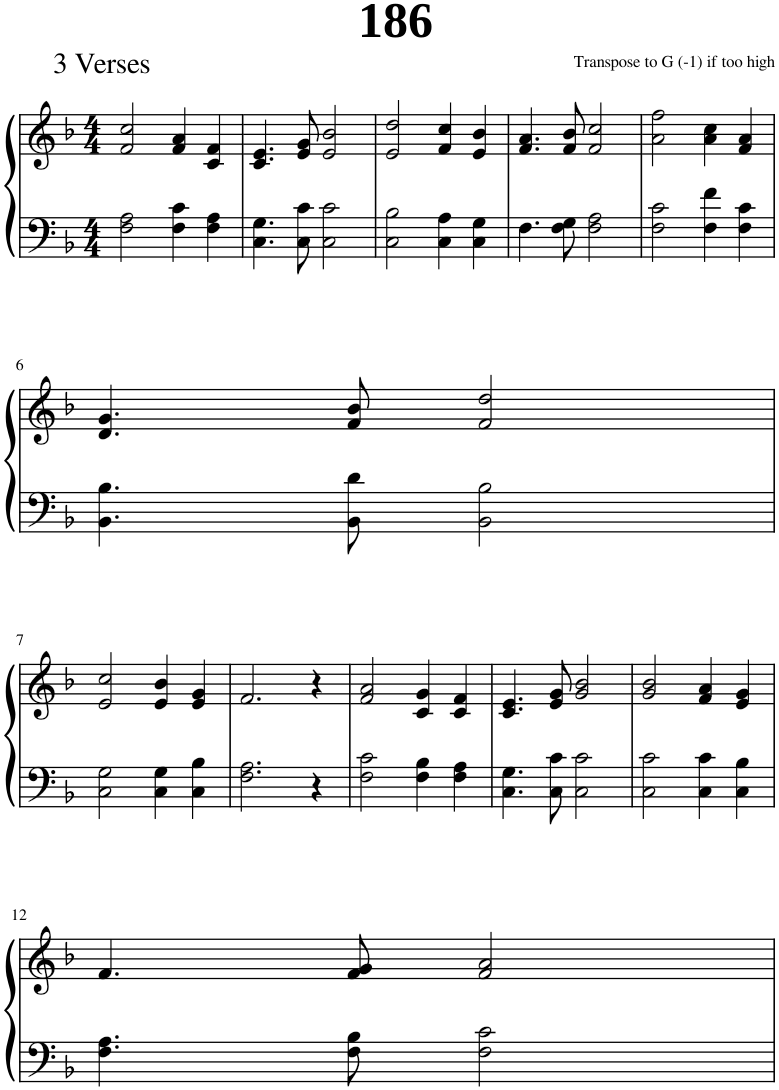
**kern	**kern
*part1	*part1
*staff2	*staff1
*I"Piano	*
*I'Pno.	*
*clefF4	*clefG2
*k[b-]	*k[b-]
*M4/4	*M4/4
=1	=1
2F\ 2A\	2f/ 2cc/
4F\ 4c\	4f/ 4a/
4F\ 4A\	4c/ 4f/
=2	=2
4.C\ 4.G\	4.c/ 4.e/
8C\ 8c\	8e/ 8g/
2C\ 2c\	2e/ 2b-/
=3	=3
2C\ 2B-\	2e/ 2dd/
4C\ 4A\	4f/ 4cc/
4C\ 4G\	4e/ 4b-/
=4	=4
4.F\	4.f/ 4.a/
8F\ 8G\	8f/ 8b-/
2F\ 2A\	2f/ 2cc/
=5	=5
2F\ 2c\	2a\ 2ff\
4F\ 4f\	4a\ 4cc\
4F\ 4c\	4f/ 4a/
!!LO:LB:g=z
=6	=6
4.BB-\ 4.B-\	4.d/ 4.g/
8BB-\ 8d\	8f/ 8b-/
2BB-\ 2B-\	2f/ 2dd/
!!LO:LB:g=z
=7	=7
2C\ 2G\	2e/ 2cc/
4C\ 4G\	4e/ 4b-/
4C\ 4B-\	4e/ 4g/
=8	=8
2.F\ 2.A\	2.f/
4r	4r
=9	=9
2F\ 2c\	2f/ 2a/
4F\ 4B-\	4c/ 4g/
4F\ 4A\	4c/ 4f/
=10	=10
4.C\ 4.G\	4.c/ 4.e/
8C\ 8c\	8e/ 8g/
2C\ 2c\	2g/ 2b-/
=11	=11
2C\ 2c\	2g/ 2b-/
4C\ 4c\	4f/ 4a/
4C\ 4B-\	4e/ 4g/
!!LO:LB:g=z
=12	=12
4.F\ 4.A\	4.f/
8F\ 8B-\	8f/ 8g/
2F\ 2c\	2f/ 2a/
=	=
*-	*-
